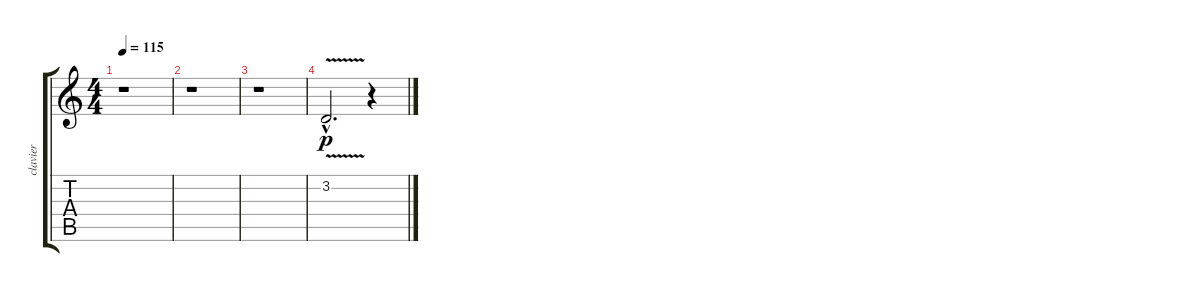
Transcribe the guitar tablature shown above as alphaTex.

\track ("clavier" "clavier") {instrument lead1square}
\staff {score tabs}
\tuning (E4 B3 G3 D3 A2 E2) {hide}
\ts (4 4)
\tempo 115
\clef g2
\ks c
r.1{dy f} |
r.1 |
r.1 |
3.2{v hac}.2{d dy p} r.4
